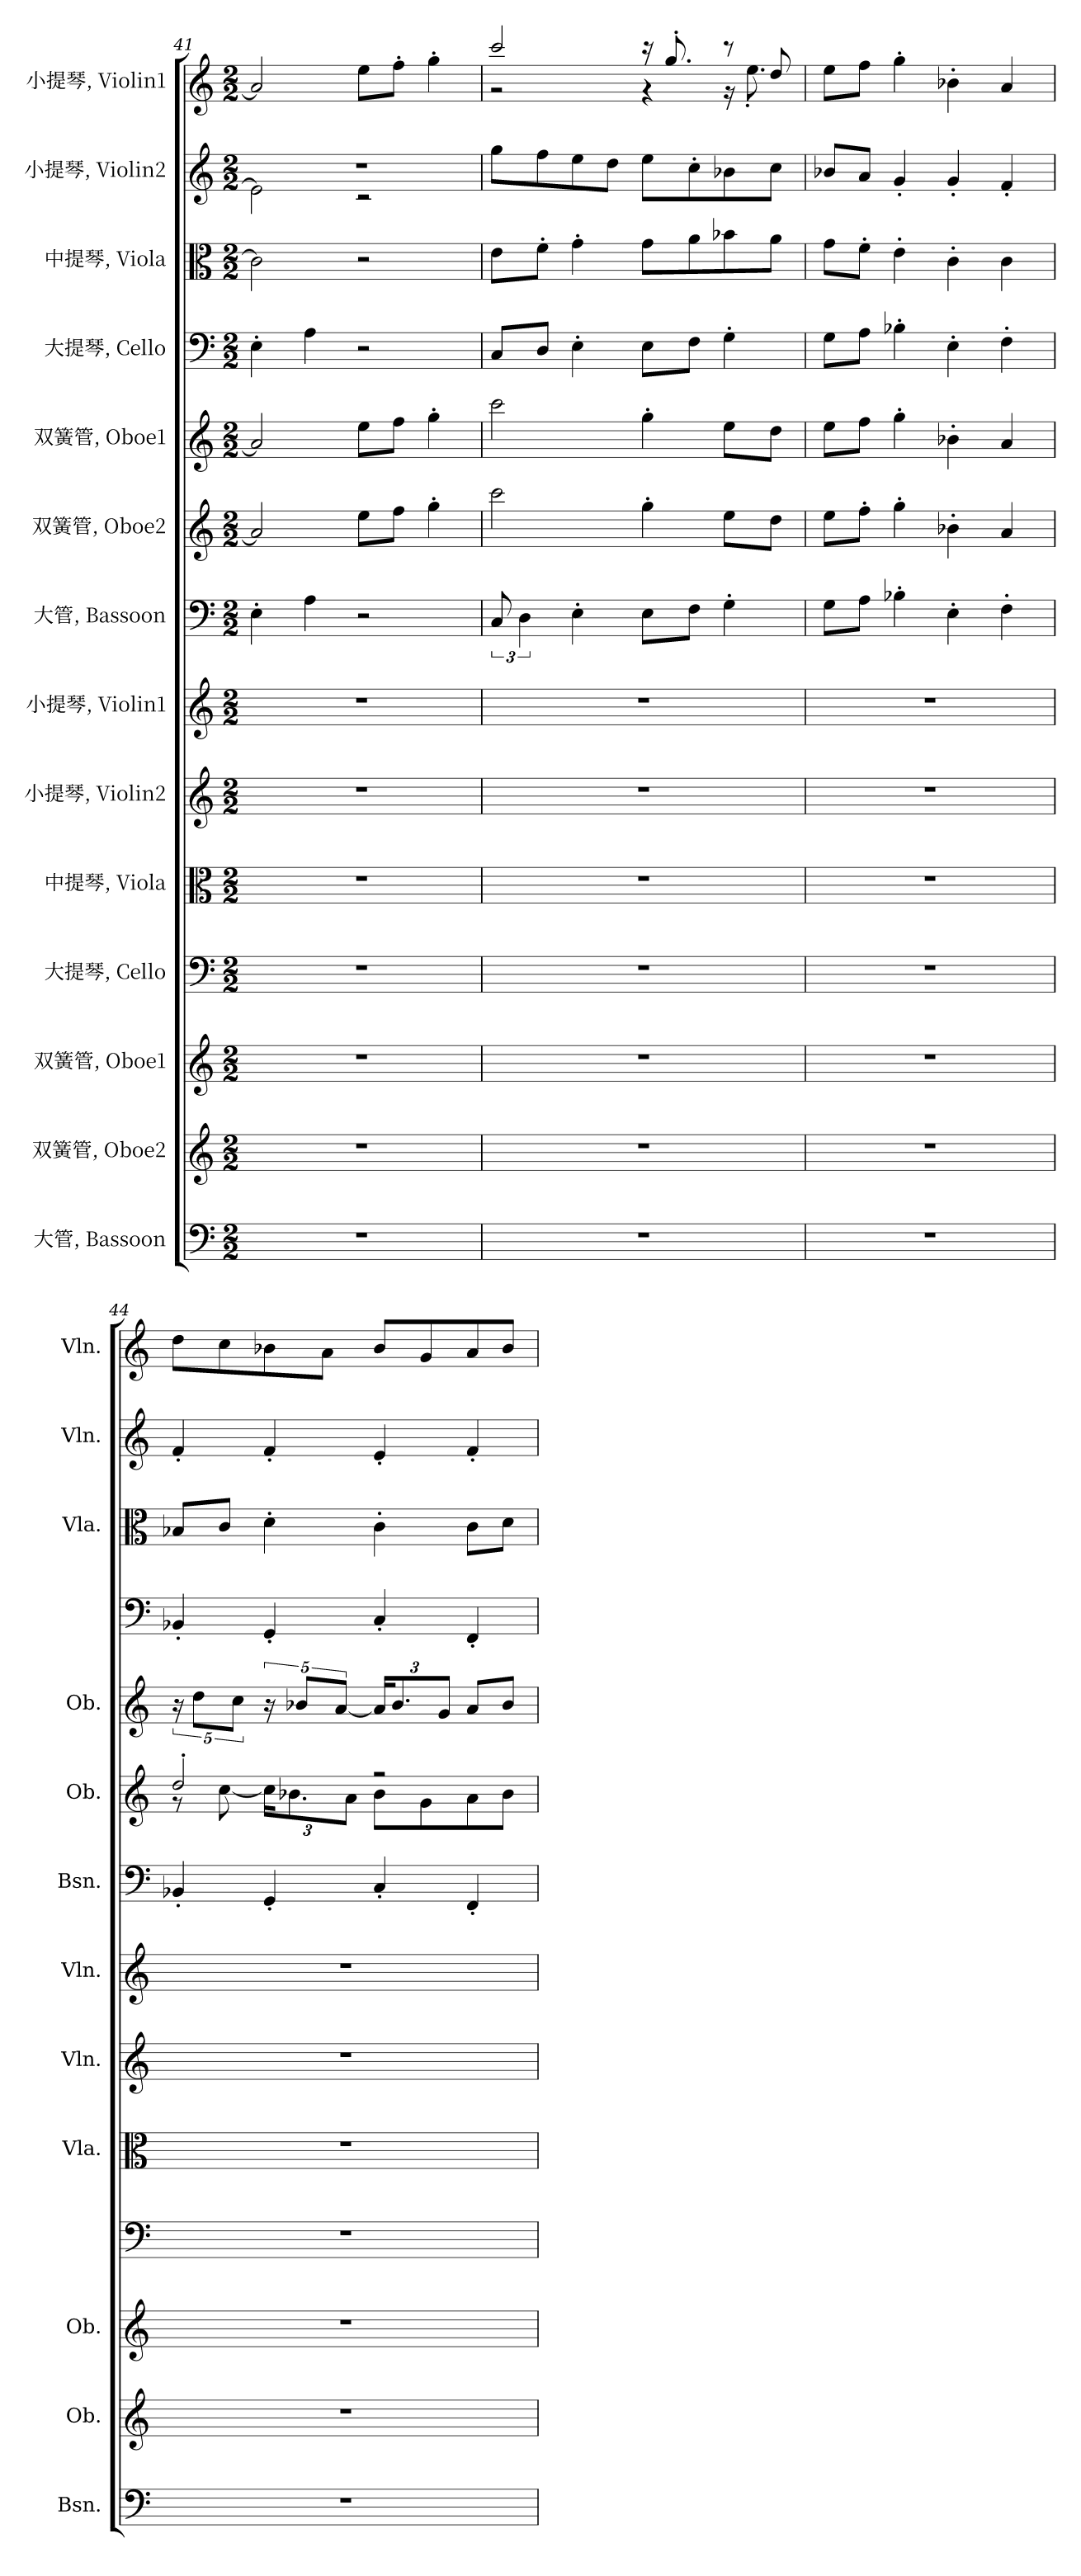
**kern	**kern	**kern	**kern	**kern	**kern	**kern	**kern	**kern	**kern	**kern	**kern	**kern	**kern
*part14	*part13	*part12	*part11	*part10	*part9	*part8	*part7	*part6	*part5	*part4	*part3	*part2	*part1
*staff14	*staff13	*staff12	*staff11	*staff10	*staff9	*staff8	*staff7	*staff6	*staff5	*staff4	*staff3	*staff2	*staff1
*I"大管, Bassoon	*I"双簧管, Oboe2	*I"双簧管, Oboe1	*I"大提琴, Cello	*I"中提琴, Viola	*I"小提琴, Violin2	*I"小提琴, Violin1	*I"大管, Bassoon	*I"双簧管, Oboe2	*I"双簧管, Oboe1	*I"大提琴, Cello	*I"中提琴, Viola	*I"小提琴, Violin2	*I"小提琴, Violin1
*I'Bsn.	*I'Ob.	*I'Ob.	*	*I'Vla.	*I'Vln.	*I'Vln.	*I'Bsn.	*I'Ob.	*I'Ob.	*	*I'Vla.	*I'Vln.	*I'Vln.
*clefF4	*clefG2	*clefG2	*clefF4	*clefC3	*clefG2	*clefG2	*clefF4	*clefG2	*clefG2	*clefF4	*clefC3	*clefG2	*clefG2
*k[]	*k[]	*k[]	*k[]	*k[]	*k[]	*k[]	*k[]	*k[]	*k[]	*k[]	*k[]	*k[]	*k[]
*M2/2	*M2/2	*M2/2	*M2/2	*M2/2	*M2/2	*M2/2	*M2/2	*M2/2	*M2/2	*M2/2	*M2/2	*M2/2	*M2/2
=41	=41	=41	=41	=41	=41	=41	=41	=41	=41	=41	=41	=41	=41
*	*	*	*	*	*	*	*	*	*	*	*	*^	*
1r	1r	1r	1r	1r	1r	1r	4E'\	2a/]	2a/]	4E'\	2c\]	1r	2e\]	2a/]
.	.	.	.	.	.	.	4A\	.	.	4A\	.	.	.	.
.	.	.	.	.	.	.	2r	8ee\L	8ee\L	2r	2r	.	2r	8ee\L
.	.	.	.	.	.	.	.	8ff\J	8ff\J	.	.	.	.	8ff'\J
.	.	.	.	.	.	.	.	4gg'\	4gg'\	.	.	.	.	4gg'\
*	*	*	*	*	*	*	*	*	*	*	*	*v	*v	*
!!LO:PB:g=z
=42	=42	=42	=42	=42	=42	=42	=42	=42	=42	=42	=42	=42	=42
*	*	*	*	*	*	*	*	*	*	*	*	*	*^
1r	1r	1r	1r	1r	1r	1r	12C/	2ccc\	2ccc\	8C/L	8e\L	8gg\L	2ccc/	2r
.	.	.	.	.	.	.	6D\	.	.	.	.	.	.	.
.	.	.	.	.	.	.	.	.	.	8D/J	8f'\J	8ff\	.	.
.	.	.	.	.	.	.	4E'\	.	.	4E'\	4g'\	8ee\	.	.
.	.	.	.	.	.	.	.	.	.	.	.	8dd\J	.	.
.	.	.	.	.	.	.	8E\L	4gg'\	4gg'\	8E\L	8g\L	8ee\L	16r	4r
.	.	.	.	.	.	.	.	.	.	.	.	.	8.gg'/	.
.	.	.	.	.	.	.	8F\J	.	.	8F\J	8a\	8cc'\	.	.
.	.	.	.	.	.	.	4G'\	8ee\L	8ee\L	4G'\	8b-X\	8b-X\	8r	16r
.	.	.	.	.	.	.	.	.	.	.	.	.	.	8.ee'\
.	.	.	.	.	.	.	.	8dd\J	8dd\J	.	8a\J	8cc\J	8dd/	.
*	*	*	*	*	*	*	*	*	*	*	*	*	*v	*v
=43	=43	=43	=43	=43	=43	=43	=43	=43	=43	=43	=43	=43	=43
1r	1r	1r	1r	1r	1r	1r	8G\L	8ee\L	8ee\L	8G\L	8g\L	8b-X/L	8ee\L
.	.	.	.	.	.	.	8A\J	8ff'\J	8ff\J	8A\J	8f'\J	8a/J	8ff\J
.	.	.	.	.	.	.	4B-X'\	4gg'\	4gg'\	4B-X'\	4e'\	4g'/	4gg'\
.	.	.	.	.	.	.	4E'\	4b-X'\	4b-X'\	4E'\	4c'\	4g'/	4b-X'\
.	.	.	.	.	.	.	4F'\	4a/	4a/	4F'\	4c\	4f'/	4a/
=44	=44	=44	=44	=44	=44	=44	=44	=44	=44	=44	=44	=44	=44
*	*	*	*	*	*	*	*	*^	*	*	*	*	*
1r	1r	1r	1r	1r	1r	1r	4BB-X'/	2dd'/	8r	20r	4BB-X'/	8B-X/L	4f'/	8dd\L
.	.	.	.	.	.	.	.	.	.	10dd\L	.	.	.	.
.	.	.	.	.	.	.	.	.	[8cc\	.	.	8c/J	.	8cc\
.	.	.	.	.	.	.	.	.	.	10cc\J	.	.	.	.
*	*	*	*	*	*	*	*	*	*Xbrackettup	*	*	*	*	*
.	.	.	.	.	.	.	4GG'/	.	24cc\KL]	20r	4GG'/	4d'\	4f'/	8b-X\
.	.	.	.	.	.	.	.	.	12.b-X\	.	.	.	.	.
.	.	.	.	.	.	.	.	.	.	10b-X/L	.	.	.	.
.	.	.	.	.	.	.	.	.	.	.	.	.	.	8a\J
.	.	.	.	.	.	.	.	.	.	[10a/J	.	.	.	.
.	.	.	.	.	.	.	.	.	12a\J	.	.	.	.	.
*	*	*	*	*	*	*	*	*	*	*Xbrackettup	*	*	*	*
.	.	.	.	.	.	.	4C'/	2r	8b-\L	24a/KL]	4C'/	4c'\	4e'/	8b-/L
.	.	.	.	.	.	.	.	.	.	12.b-/	.	.	.	.
.	.	.	.	.	.	.	.	.	8g\	.	.	.	.	8g/
.	.	.	.	.	.	.	.	.	.	12g/J	.	.	.	.
.	.	.	.	.	.	.	4FF'/	.	8a\	8a/L	4FF'/	8c\L	4f'/	8a/
.	.	.	.	.	.	.	.	.	8b-\J	8b-/J	.	8d\J	.	8b-/J
*	*	*	*	*	*	*	*	*v	*v	*	*	*	*	*
=	=	=	=	=	=	=	=	=	=	=	=	=	=
*-	*-	*-	*-	*-	*-	*-	*-	*-	*-	*-	*-	*-	*-
